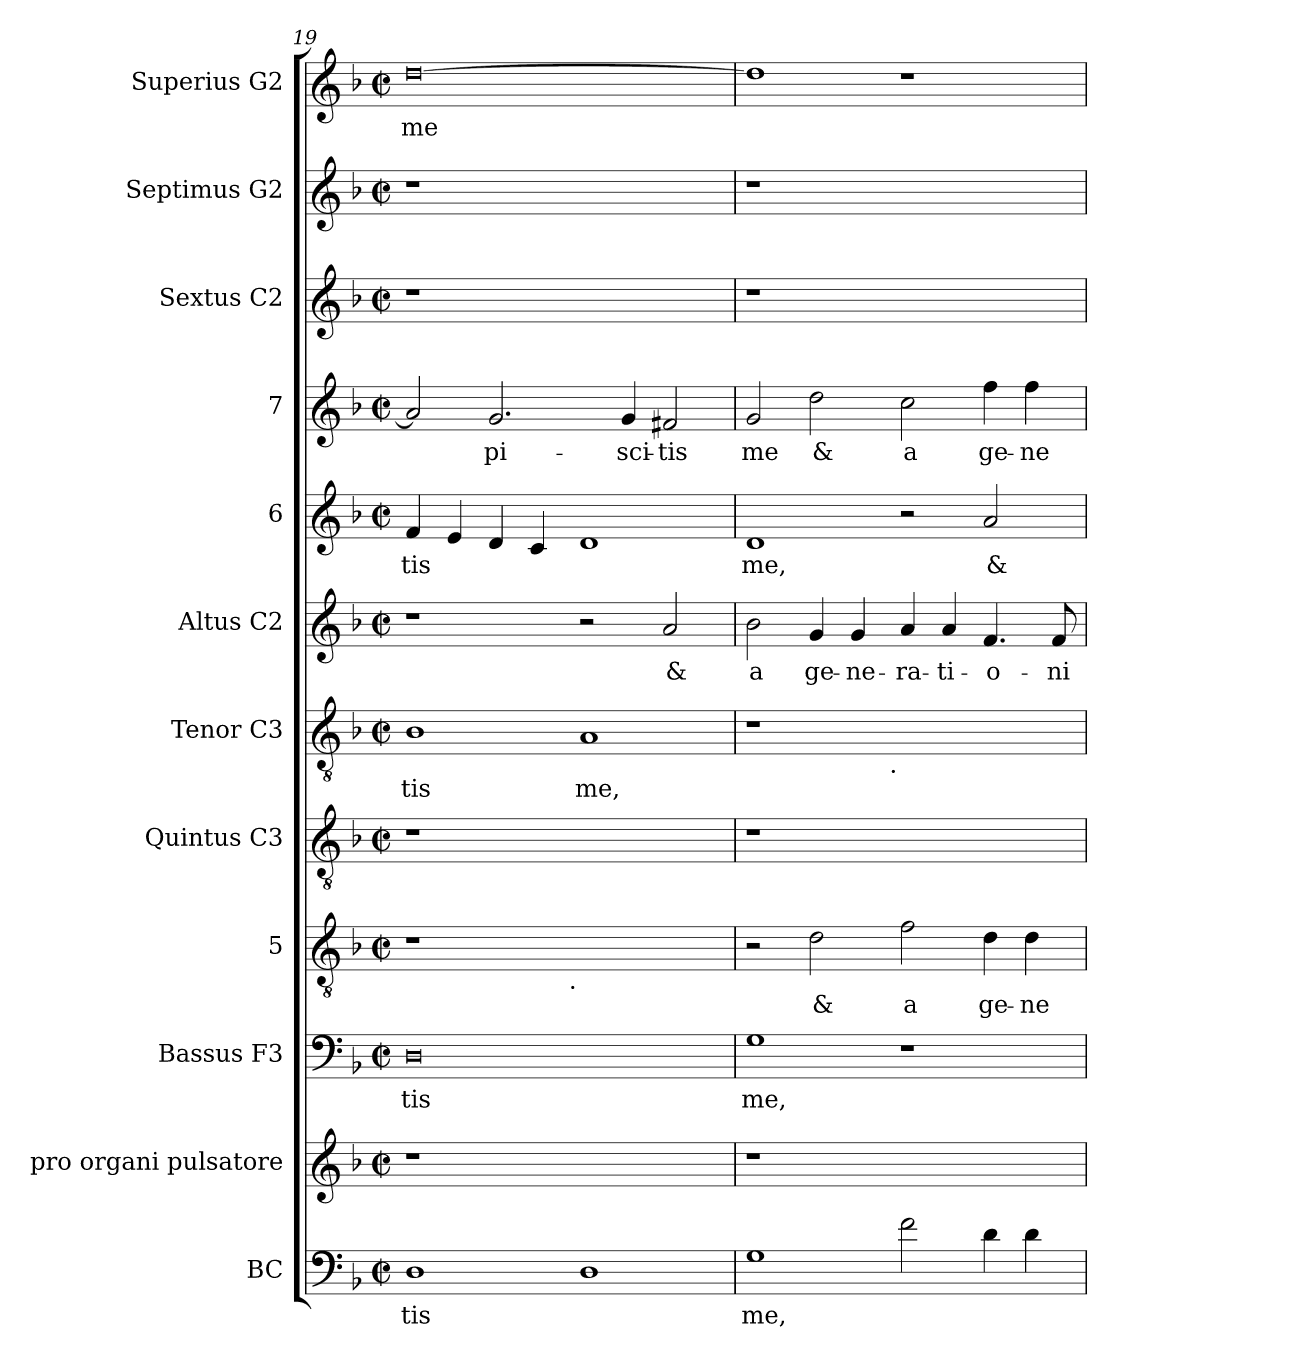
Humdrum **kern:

**kern	**text	**kern	**kern	**text	**kern	**text	**kern	**kern	**text	**kern	**text	**kern	**text	**kern	**text	**kern	**kern	**kern	**text
*part12	*part12	*part11	*part10	*part10	*part9	*part9	*part8	*part7	*part7	*part6	*part6	*part5	*part5	*part4	*part4	*part3	*part2	*part1	*part1
*staff12	*staff12	*staff11	*staff10	*staff10	*staff9	*staff9	*staff8	*staff7	*staff7	*staff6	*staff6	*staff5	*staff5	*staff4	*staff4	*staff3	*staff2	*staff1	*staff1
*I"BC	*	*I"pro organi  pulsatore	*I"Bassus  F3	*	*I"5	*	*I"Quintus  C3	*I"Tenor  C3	*	*I"Altus  C2	*	*I"6	*	*I"7	*	*I"Sextus  C2	*I"Septimus  G2	*I"Superius  G2	*
*I'BC	*	*	*I'B	*	*	*	*	*I'T	*	*I'A	*	*	*	*	*	*	*	*I'S	*
*clefF4	*	*clefG2	*clefF4	*	*clefGv2	*	*clefGv2	*clefGv2	*	*clefG2	*	*clefG2	*	*clefG2	*	*clefG2	*clefG2	*clefG2	*
*k[b-]	*	*k[b-]	*k[b-]	*	*k[b-]	*	*k[b-]	*k[b-]	*	*k[b-]	*	*k[b-]	*	*k[b-]	*	*k[b-]	*k[b-]	*k[b-]	*
*F:	*	*F:	*F:	*	*F:	*	*F:	*F:	*	*F:	*	*F:	*	*F:	*	*F:	*F:	*F:	*
*M2/2	*	*M2/2	*M2/2	*	*M2/2	*	*M2/2	*M2/2	*	*M2/2	*	*M2/2	*	*M2/2	*	*M2/2	*M2/2	*M2/2	*
*met(c|)	*	*met(c|)	*met(c|)	*	*met(c|)	*	*met(c|)	*met(c|)	*	*met(c|)	*	*met(c|)	*	*met(c|)	*	*met(c|)	*met(c|)	*met(c|)	*
=19	=19	=19	=19	=19	=19	=19	=19	=19	=19	=19	=19	=19	=19	=19	=19	=19	=19	=19	=19
!	!LO:LY:a:cj	!	!	!LO:LY:b:cj	!	!	!	!	!LO:LY:b:cj	!	!	!	!LO:LY:b:cj	!	!LO:LY:b:cj	!	!	!	!LO:LY:b:cj
*	*	*	*	*	*^	*	*	*	*	*	*	*	*	*	*	*	*	*	*
1D	-tis	1r	0D	-tis	1r	2ryy	.	1r	1B-	-tis	1r	.	4f/	-tis	2a/]	--	1r	1r	[>0dd	-me
!	!	!	!	!	!	!	!	!	!	!	!	!	!	!LO:LY:b:cj	!	!	!	!	!	!
.	.	.	.	.	.	.	.	.	.	.	.	.	4e/	.	.	.	.	.	.	.
!	!	!	!	!	!	!	!	!	!	!	!	!	!	!LO:LY:b:cj	!	!LO:LY:b:cj	!	!	!	!
.	.	.	.	.	.	4...ryy	.	.	.	.	.	.	4d/	.	2.g/	-pi-	.	.	.	.
!	!	!	!	!	!	!	!	!	!	!	!	!	!	!LO:LY:b:cj	!	!	!	!	!	!
.	.	.	.	.	.	.	.	.	.	.	.	.	4c/	.	.	.	.	.	.	.
!	!	!	!	!	!	!LO:TX:b:t=.	!	!	!	!	!	!	!	!	!	!	!	!	!	!
.	.	.	.	.	.	1ryy	.	.	.	.	.	.	.	.	.	.	.	.	.	.
!	!LO:LY:a:cj	!	!	!	!	!	!	!	!	!LO:LY:b:cj	!	!	!	!LO:LY:b:cj	!	!	!	!	!	!
1D	.	1ryy	.	.	1ryy	.	.	1ryy	1A	me,	2r	.	1d	.	.	.	1ryy	1ryy	.	.
!	!	!	!	!	!	!	!	!	!	!	!	!	!	!	!	!LO:LY:b:cj	!	!	!	!
.	.	.	.	.	.	.	.	.	.	.	.	.	.	.	4g/	-sci-	.	.	.	.
!	!	!	!	!	!	!	!	!	!	!	!	!LO:LY:b:cj	!	!	!	!LO:LY:b:cj	!	!	!	!
.	.	.	.	.	.	.	.	.	.	.	2a/	&	.	.	2f#X/	-tis	.	.	.	.
.	.	.	.	.	.	32ryy	.	.	.	.	.	.	.	.	.	.	.	.	.	.
=20	=20	=20	=20	=20	=20	=20	=20	=20	=20	=20	=20	=20	=20	=20	=20	=20	=20	=20	=20	=20
!	!LO:LY:a:cj	!	!	!LO:LY:b:cj	!	!	!	!	!	!	!	!LO:LY:b:cj	!	!LO:LY:b:cj	!	!LO:LY:b:cj	!	!	!	!LO:LY:b:cj
*	*	*	*	*	*v	*v	*	*	*^	*	*	*	*	*	*	*	*	*	*	*
1G	me,	1r	1G	me,	2r	.	1r	1r	2ryy	.	2b-\	a	1d	me,	2g/	me	1r	1r	1dd]	.
!	!	!	!	!	!	!LO:LY:b:cj	!	!	!	!	!	!LO:LY:b:cj	!	!	!	!LO:LY:b:cj	!	!	!	!
.	.	.	.	.	2d\	&	.	.	4...ryy	.	4g/	ge-	.	.	2dd\	&	.	.	.	.
!	!	!	!	!	!	!	!	!	!	!	!	!LO:LY:b:cj	!	!	!	!	!	!	!	!
.	.	.	.	.	.	.	.	.	.	.	4g/	-ne-	.	.	.	.	.	.	.	.
!	!	!	!	!	!	!	!	!	!LO:TX:b:t=.	!	!	!	!	!	!	!	!	!	!	!
.	.	.	.	.	.	.	.	.	1ryy	.	.	.	.	.	.	.	.	.	.	.
!	!LO:LY:a:cj	!	!	!	!	!LO:LY:b:cj	!	!	!	!	!	!LO:LY:b:cj	!	!	!	!LO:LY:b:cj	!	!	!	!
2f\	.	1ryy	1r	.	2f\	a	1ryy	1ryy	.	.	4a/	-ra-	2r	.	2cc\	a	1ryy	1ryy	1r	.
!	!	!	!	!	!	!	!	!	!	!	!	!LO:LY:b:cj	!	!	!	!	!	!	!	!
.	.	.	.	.	.	.	.	.	.	.	4a/	-ti-	.	.	.	.	.	.	.	.
!	!LO:LY:a:cj	!	!	!	!	!LO:LY:b:cj	!	!	!	!	!	!LO:LY:b:cj	!	!LO:LY:b:cj	!	!LO:LY:b:cj	!	!	!	!
4d\	.	.	.	.	4d\	ge-	.	.	.	.	4.f/	-o-	2a/	&	4ff\	ge-	.	.	.	.
!	!LO:LY:a:cj	!	!	!	!	!LO:LY:b:cj	!	!	!	!	!	!	!	!	!	!LO:LY:b:cj	!	!	!	!
4d\	.	.	.	.	4d\	-ne-	.	.	.	.	.	.	.	.	4ff\	-ne-	.	.	.	.
!	!	!	!	!	!	!	!	!	!	!	!	!LO:LY:b:cj	!	!	!	!	!	!	!	!
.	.	.	.	.	.	.	.	.	.	.	8f/	-ni-	.	.	.	.	.	.	.	.
.	.	.	.	.	.	.	.	.	32ryy	.	.	.	.	.	.	.	.	.	.	.
*	*	*	*	*	*	*	*	*v	*v	*	*	*	*	*	*	*	*	*	*	*
=	=	=	=	=	=	=	=	=	=	=	=	=	=	=	=	=	=	=	=
*-	*-	*-	*-	*-	*-	*-	*-	*-	*-	*-	*-	*-	*-	*-	*-	*-	*-	*-	*-
